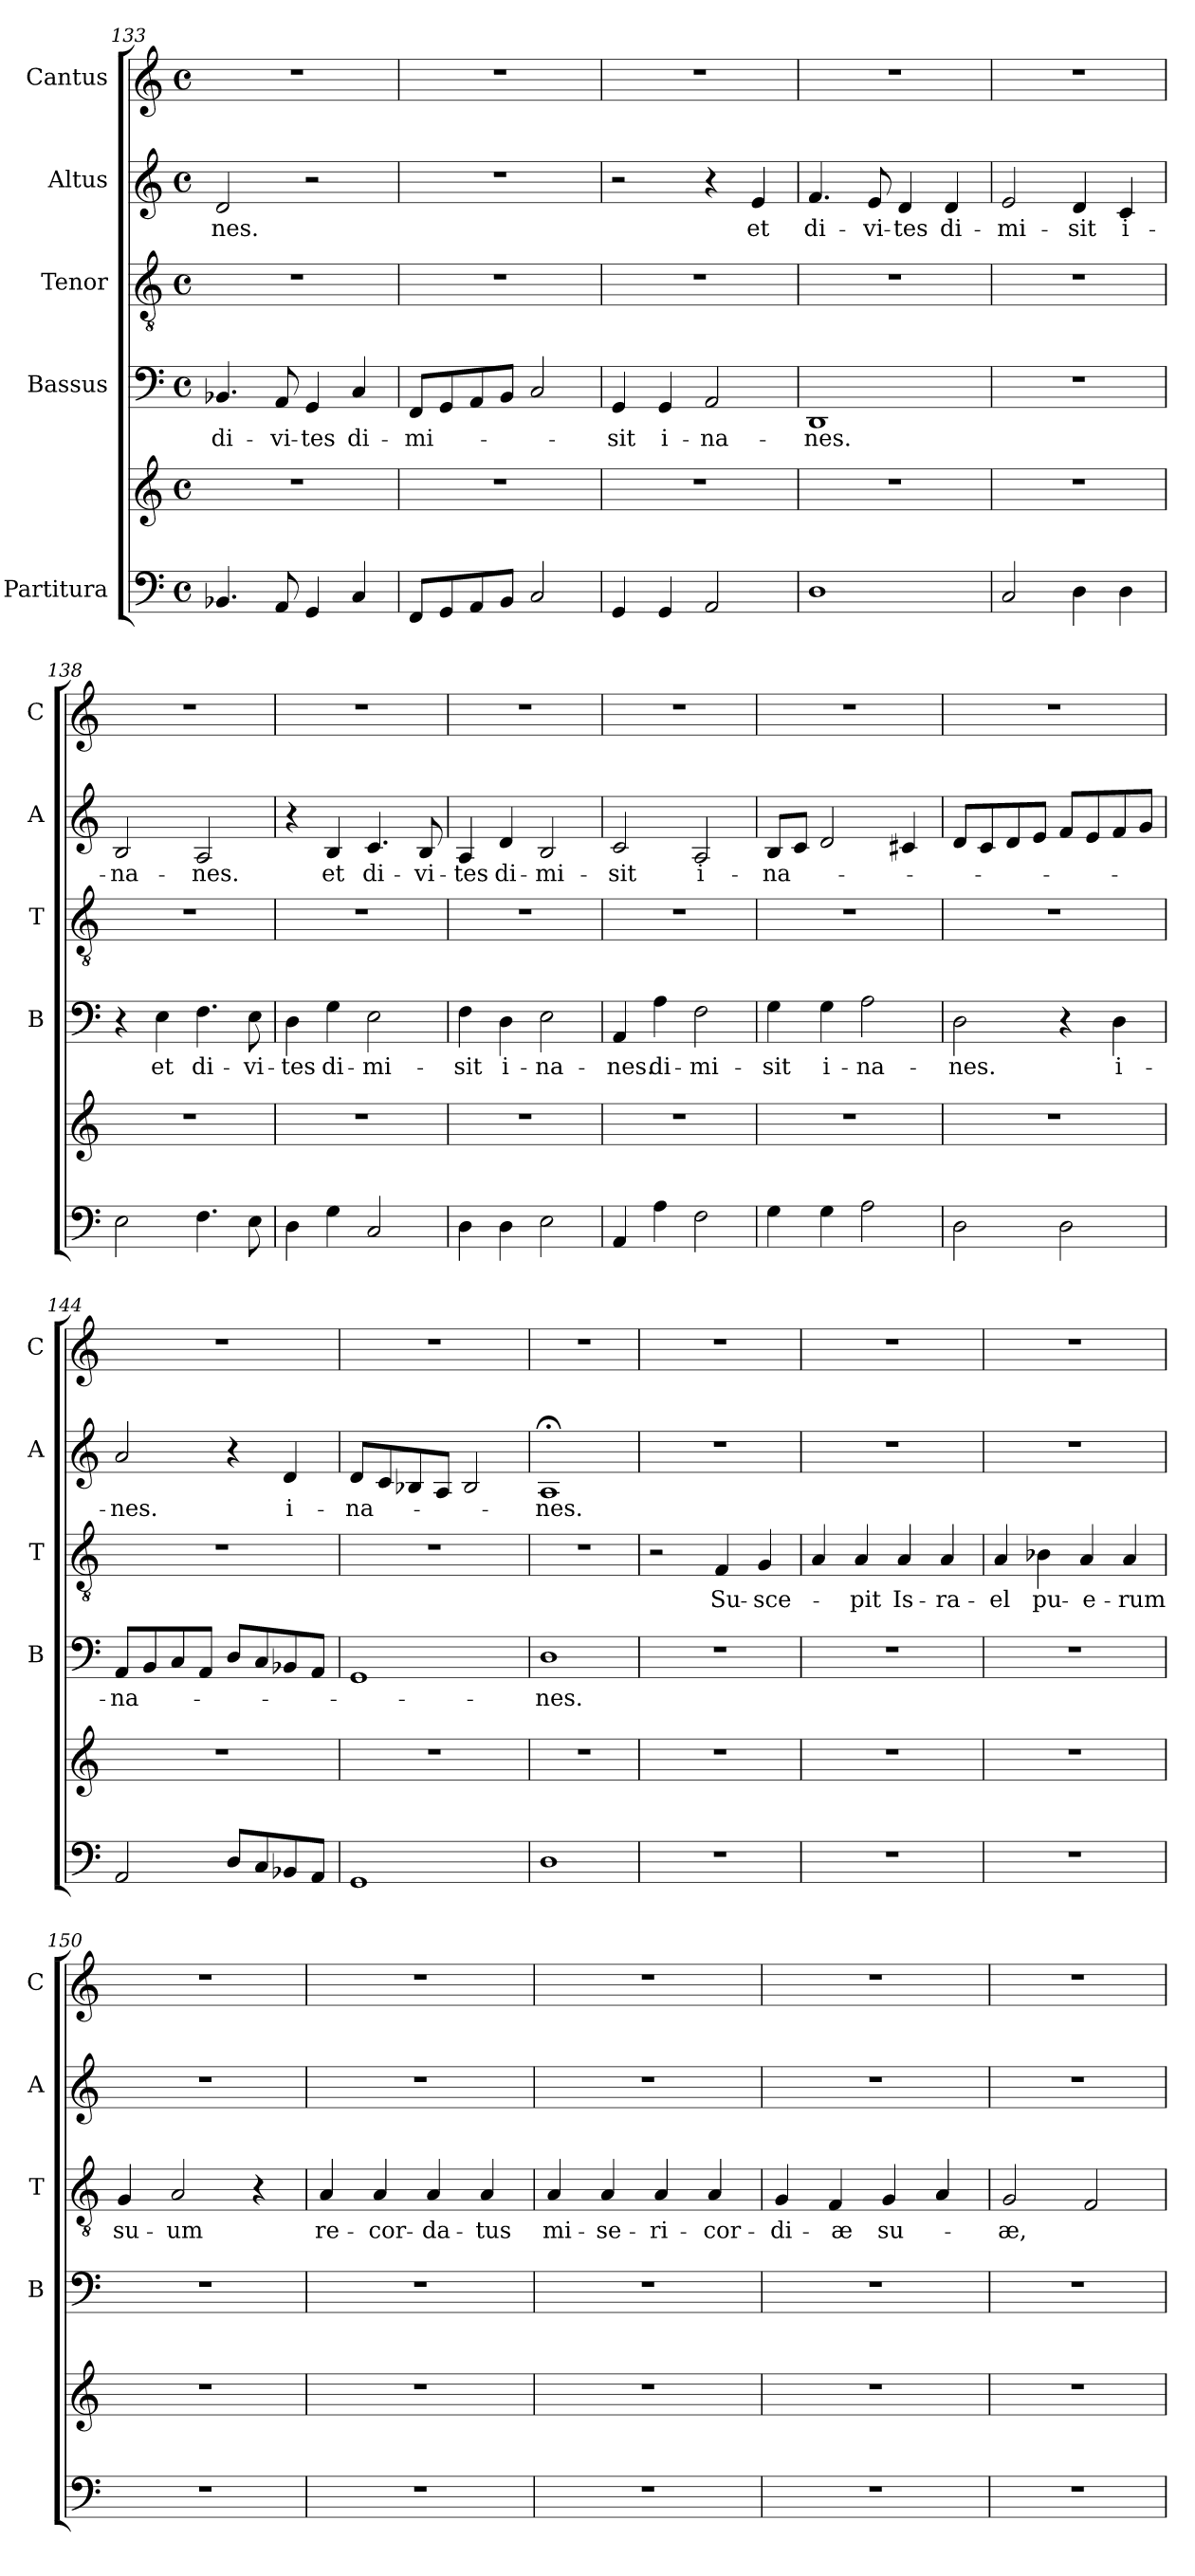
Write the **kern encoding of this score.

**kern	**kern	**kern	**text	**kern	**text	**kern	**text	**kern
*part5	*part5	*part4	*part4	*part3	*part3	*part2	*part2	*part1
*staff6	*staff5	*staff4	*staff4	*staff3	*staff3	*staff2	*staff2	*staff1
*I"Partitura	*	*I"Bassus	*	*I"Tenor	*	*I"Altus	*	*I"Cantus
*	*	*I'B	*	*I'T	*	*I'A	*	*I'C
*clefF4	*clefG2	*clefF4	*	*clefGv2	*	*clefG2	*	*clefG2
*k[]	*k[]	*k[]	*	*k[]	*	*k[]	*	*k[]
*C:	*C:	*C:	*	*C:	*	*C:	*	*C:
*M4/4	*M4/4	*M4/4	*	*M4/4	*	*M4/4	*	*M4/4
*met(c)	*met(c)	*met(c)	*	*met(c)	*	*met(c)	*	*met(c)
=133	=133	=133	=133	=133	=133	=133	=133	=133
!	!	!	!LO:LY:b	!	!	!	!LO:LY:b	!
4.BB-X/	1r	4.BB-X/	di-	1r	.	2d/	-nes.	1r
!	!	!	!LO:LY:b	!	!	!	!	!
8AA/	.	8AA/	-vi-	.	.	.	.	.
!	!	!	!LO:LY:b	!	!	!	!	!
4GG/	.	4GG/	-tes	.	.	2r	.	.
!	!	!	!LO:LY:b	!	!	!	!	!
4C/	.	4C/	di-	.	.	.	.	.
=134	=134	=134	=134	=134	=134	=134	=134	=134
!	!	!	!LO:LY:b	!	!	!	!	!
8FF/L	1r	8FF/L	-mi-	1r	.	1r	.	1r
8GG/	.	8GG/	.	.	.	.	.	.
8AA/	.	8AA/	.	.	.	.	.	.
8BB/J	.	8BB/J	.	.	.	.	.	.
2C/	.	2C/	.	.	.	.	.	.
=135	=135	=135	=135	=135	=135	=135	=135	=135
!	!	!	!LO:LY:b	!	!	!	!	!
4GG/	1r	4GG/	-sit	1r	.	2r	.	1r
!	!	!	!LO:LY:b	!	!	!	!	!
4GG/	.	4GG/	i-	.	.	.	.	.
!	!	!	!LO:LY:b	!	!	!	!	!
2AA/	.	2AA/	-na-	.	.	4r	.	.
!	!	!	!	!	!	!	!LO:LY:b	!
.	.	.	.	.	.	4e/	et	.
=136	=136	=136	=136	=136	=136	=136	=136	=136
!	!	!	!LO:LY:b	!	!	!	!LO:LY:b	!
1D	1r	1DD	-nes.	1r	.	4.f/	di-	1r
!	!	!	!	!	!	!	!LO:LY:b	!
.	.	.	.	.	.	8e/	-vi-	.
!	!	!	!	!	!	!	!LO:LY:b	!
.	.	.	.	.	.	4d/	-tes	.
!	!	!	!	!	!	!	!LO:LY:b	!
.	.	.	.	.	.	4d/	di-	.
=137	=137	=137	=137	=137	=137	=137	=137	=137
!	!	!	!	!	!	!	!LO:LY:b	!
2C/	1r	1r	.	1r	.	2e/	-mi-	1r
!	!	!	!	!	!	!	!LO:LY:b	!
4D\	.	.	.	.	.	4d/	-sit	.
!	!	!	!	!	!	!	!LO:LY:b	!
4D\	.	.	.	.	.	4c/	i-	.
!!LO:LB:g=z
=138	=138	=138	=138	=138	=138	=138	=138	=138
!	!	!	!	!	!	!	!LO:LY:b	!
2E\	1r	4r	.	1r	.	2B/	-na-	1r
!	!	!	!LO:LY:b	!	!	!	!	!
.	.	4E\	et	.	.	.	.	.
!	!	!	!LO:LY:b	!	!	!	!LO:LY:b	!
4.F\	.	4.F\	di-	.	.	2A/	-nes.	.
!	!	!	!LO:LY:b	!	!	!	!	!
8E\	.	8E\	-vi-	.	.	.	.	.
=139	=139	=139	=139	=139	=139	=139	=139	=139
!	!	!	!LO:LY:b	!	!	!	!	!
4D\	1r	4D\	-tes	1r	.	4r	.	1r
!	!	!	!LO:LY:b	!	!	!	!LO:LY:b	!
4G\	.	4G\	di-	.	.	4B/	et	.
!	!	!	!LO:LY:b	!	!	!	!LO:LY:b	!
2C/	.	2E\	-mi-	.	.	4.c/	di-	.
!	!	!	!	!	!	!	!LO:LY:b	!
.	.	.	.	.	.	8B/	-vi-	.
=140	=140	=140	=140	=140	=140	=140	=140	=140
!	!	!	!LO:LY:b	!	!	!	!LO:LY:b	!
4D\	1r	4F\	-sit	1r	.	4A/	-tes	1r
!	!	!	!LO:LY:b	!	!	!	!LO:LY:b	!
4D\	.	4D\	i-	.	.	4d/	di-	.
!	!	!	!LO:LY:b	!	!	!	!LO:LY:b	!
2E\	.	2E\	-na-	.	.	2B/	-mi-	.
=141	=141	=141	=141	=141	=141	=141	=141	=141
!	!	!	!LO:LY:b	!	!	!	!LO:LY:b	!
4AA/	1r	4AA/	-nes.	1r	.	2c/	-sit	1r
!	!	!	!LO:LY:b	!	!	!	!	!
4A\	.	4A\	di-	.	.	.	.	.
!	!	!	!LO:LY:b	!	!	!	!LO:LY:b	!
2F\	.	2F\	-mi-	.	.	2A/	i-	.
=142	=142	=142	=142	=142	=142	=142	=142	=142
!	!	!	!LO:LY:b	!	!	!	!LO:LY:b	!
4G\	1r	4G\	-sit	1r	.	8B/L	-na-	1r
.	.	.	.	.	.	8c/J	.	.
!	!	!	!LO:LY:b	!	!	!	!	!
4G\	.	4G\	i-	.	.	2d/	.	.
!	!	!	!LO:LY:b	!	!	!	!	!
2A\	.	2A\	-na-	.	.	.	.	.
.	.	.	.	.	.	4c#X/	.	.
=143	=143	=143	=143	=143	=143	=143	=143	=143
!	!	!	!LO:LY:b	!	!	!	!	!
2D\	1r	2D\	-nes.	1r	.	8d/L	.	1r
.	.	.	.	.	.	8c/	.	.
.	.	.	.	.	.	8d/	.	.
.	.	.	.	.	.	8e/J	.	.
2D\	.	4r	.	.	.	8f/L	.	.
.	.	.	.	.	.	8e/	.	.
!	!	!	!LO:LY:b	!	!	!	!	!
.	.	4D\	i-	.	.	8f/	.	.
.	.	.	.	.	.	8g/J	.	.
=144	=144	=144	=144	=144	=144	=144	=144	=144
!	!	!	!LO:LY:b	!	!	!	!LO:LY:b	!
2AA/	1r	8AA/L	-na-	1r	.	2a/	-nes.	1r
.	.	8BB/	.	.	.	.	.	.
.	.	8C/	.	.	.	.	.	.
.	.	8AA/J	.	.	.	.	.	.
8D/L	.	8D/L	.	.	.	4r	.	.
8C/	.	8C/	.	.	.	.	.	.
!	!	!	!	!	!	!	!LO:LY:b	!
8BB-X/	.	8BB-X/	.	.	.	4d/	i-	.
8AA/J	.	8AA/J	.	.	.	.	.	.
=145	=145	=145	=145	=145	=145	=145	=145	=145
!	!	!	!	!	!	!	!LO:LY:b	!
1GG	1r	1GG	.	1r	.	8d/L	-na-	1r
.	.	.	.	.	.	8c/	.	.
.	.	.	.	.	.	8B-X/	.	.
.	.	.	.	.	.	8A/J	.	.
.	.	.	.	.	.	2B-/	.	.
=146	=146	=146	=146	=146	=146	=146	=146	=146
!	!	!	!LO:LY:b	!	!	!	!LO:LY:b	!
1D	1r	1D	-nes.	1r	.	1A;<	-nes.	1r
!!LO:PB:g=z
=147	=147	=147	=147	=147	=147	=147	=147	=147
1r	1r	1r	.	2r	.	1r	.	1r
!	!	!	!	!	!LO:LY:b	!	!	!
.	.	.	.	4F/	Su-	.	.	.
!	!	!	!	!	!LO:LY:b	!	!	!
.	.	.	.	4G/	-sce-	.	.	.
=148	=148	=148	=148	=148	=148	=148	=148	=148
1r	1r	1r	.	4A/	.	1r	.	1r
!	!	!	!	!	!LO:LY:b	!	!	!
.	.	.	.	4A/	-pit	.	.	.
!	!	!	!	!	!LO:LY:b	!	!	!
.	.	.	.	4A/	Is-	.	.	.
!	!	!	!	!	!LO:LY:b	!	!	!
.	.	.	.	4A/	-ra-	.	.	.
=149	=149	=149	=149	=149	=149	=149	=149	=149
!	!	!	!	!	!LO:LY:b	!	!	!
1r	1r	1r	.	4A/	-el	1r	.	1r
!	!	!	!	!	!LO:LY:b	!	!	!
.	.	.	.	4B-X\	pu-	.	.	.
!	!	!	!	!	!LO:LY:b	!	!	!
.	.	.	.	4A/	-e-	.	.	.
!	!	!	!	!	!LO:LY:b	!	!	!
.	.	.	.	4A/	-rum	.	.	.
=150	=150	=150	=150	=150	=150	=150	=150	=150
!	!	!	!	!	!LO:LY:b	!	!	!
1r	1r	1r	.	4G/	su-	1r	.	1r
!	!	!	!	!	!LO:LY:b	!	!	!
.	.	.	.	2A/	-um	.	.	.
.	.	.	.	4r	.	.	.	.
=151	=151	=151	=151	=151	=151	=151	=151	=151
!	!	!	!	!	!LO:LY:b	!	!	!
1r	1r	1r	.	4A/	re-	1r	.	1r
!	!	!	!	!	!LO:LY:b	!	!	!
.	.	.	.	4A/	-cor-	.	.	.
!	!	!	!	!	!LO:LY:b	!	!	!
.	.	.	.	4A/	-da-	.	.	.
!	!	!	!	!	!LO:LY:b	!	!	!
.	.	.	.	4A/	-tus	.	.	.
=152	=152	=152	=152	=152	=152	=152	=152	=152
!	!	!	!	!	!LO:LY:b	!	!	!
1r	1r	1r	.	4A/	mi-	1r	.	1r
!	!	!	!	!	!LO:LY:b	!	!	!
.	.	.	.	4A/	-se-	.	.	.
!	!	!	!	!	!LO:LY:b	!	!	!
.	.	.	.	4A/	-ri-	.	.	.
!	!	!	!	!	!LO:LY:b	!	!	!
.	.	.	.	4A/	-cor-	.	.	.
=153	=153	=153	=153	=153	=153	=153	=153	=153
!	!	!	!	!	!LO:LY:b	!	!	!
1r	1r	1r	.	4G/	-di-	1r	.	1r
!	!	!	!	!	!LO:LY:b	!	!	!
.	.	.	.	4F/	-æ	.	.	.
!	!	!	!	!	!LO:LY:b	!	!	!
.	.	.	.	4G/	su-	.	.	.
.	.	.	.	4A/	.	.	.	.
=154	=154	=154	=154	=154	=154	=154	=154	=154
!	!	!	!	!	!LO:LY:b	!	!	!
1r	1r	1r	.	2G/	-æ,	1r	.	1r
.	.	.	.	2F/	.	.	.	.
=	=	=	=	=	=	=	=	=
*-	*-	*-	*-	*-	*-	*-	*-	*-
